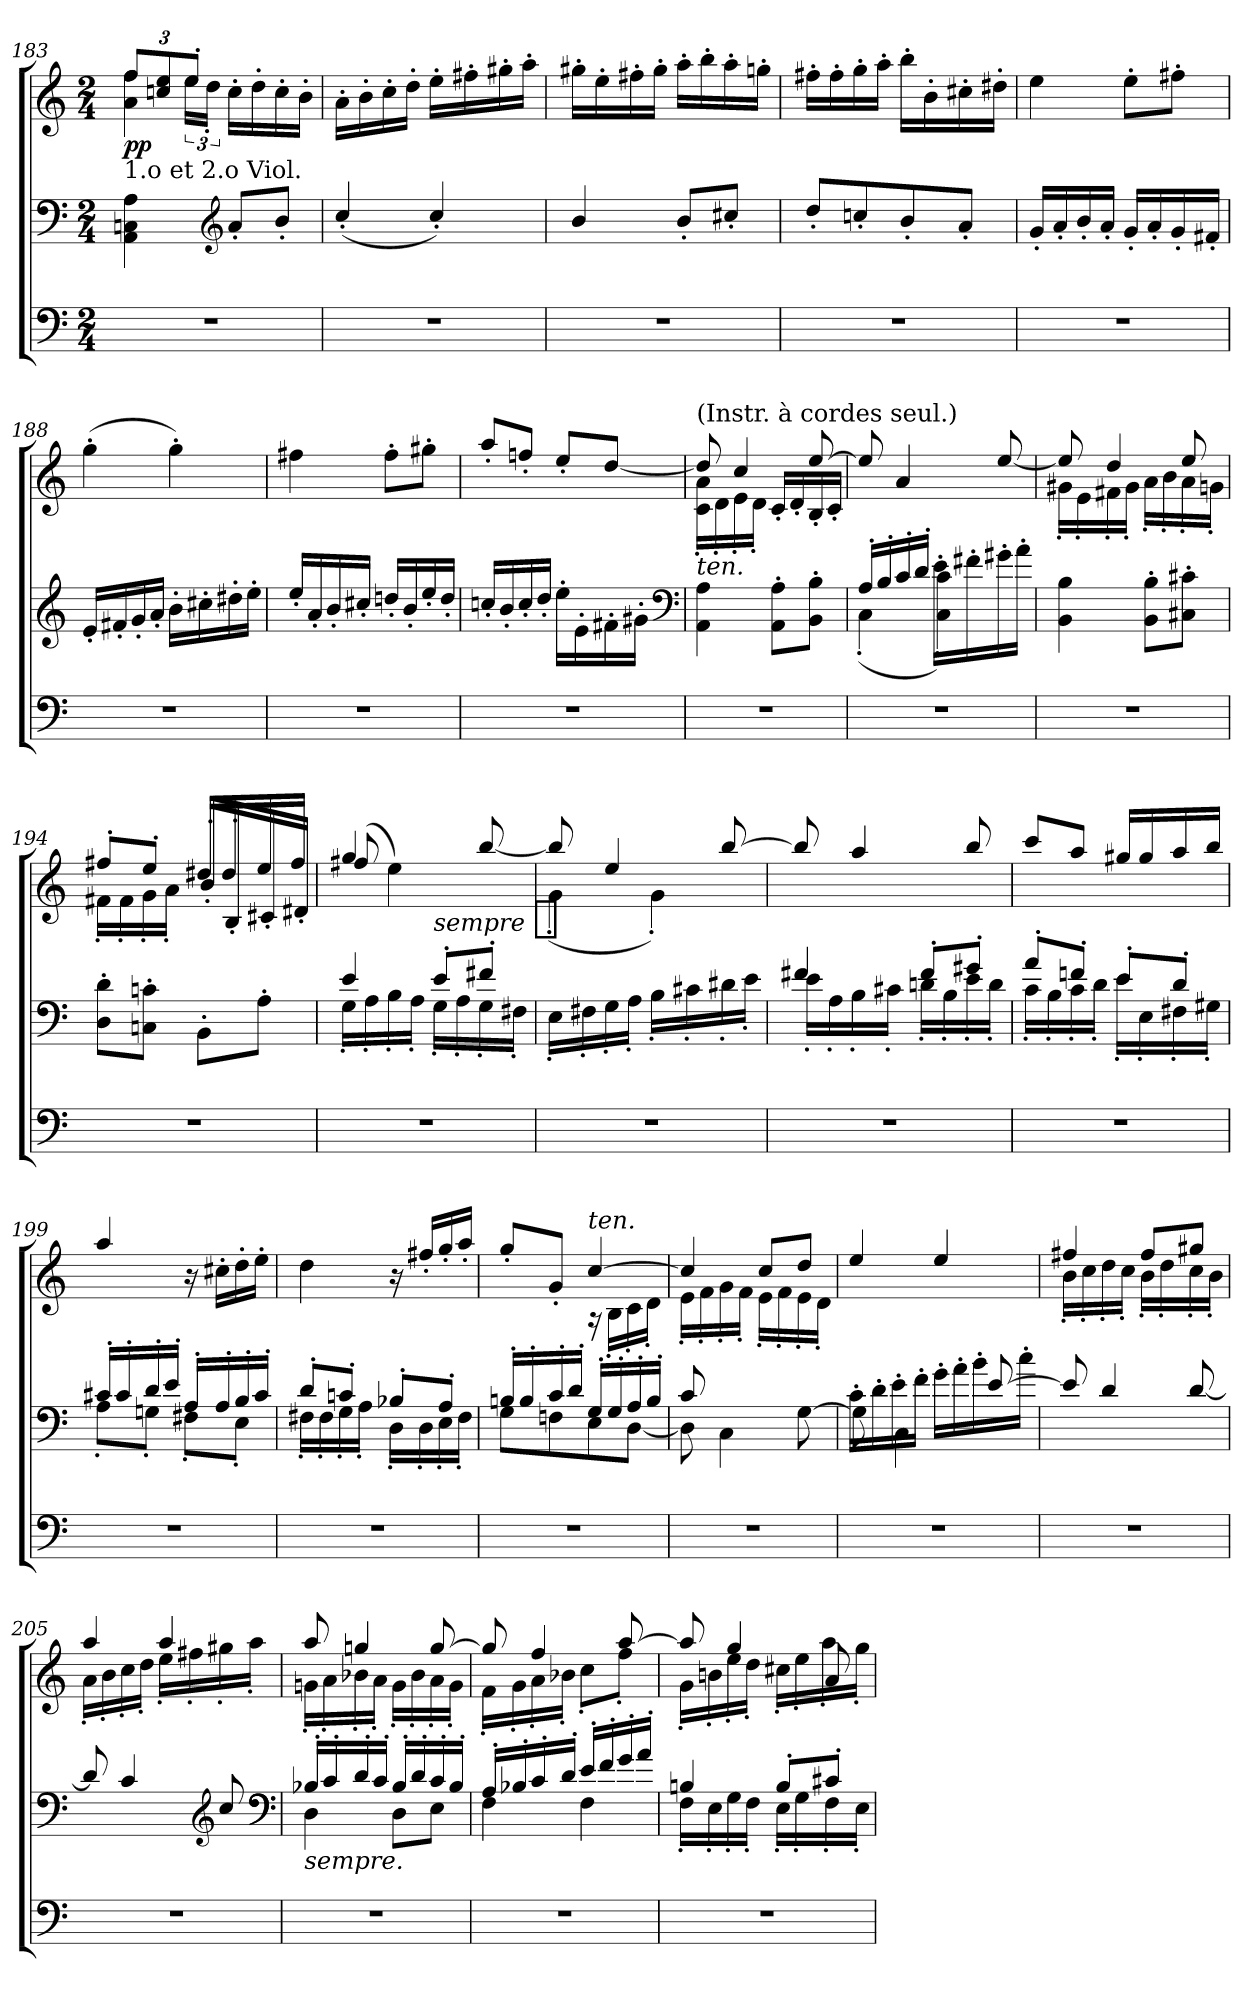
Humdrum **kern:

**kern	**kern	**kern	**dynam
*part1	*part1	*part1	*part1
*staff3	*staff2	*staff1	*staff1/2/3
*clefF4	*clefF4	*clefG2	*
*k[]	*k[]	*k[]	*
*M2/4	*M2/4	*M2/4	*
=183	=183	=183	=183
*	*	*^	*
*	*	*Xbrackettup	*brackettup	*
*	*	*	*^	*
!	!	!LO:TX:b:t=1.o et 2.o Viol.	!	!	!
!	!	!	!	!	!LO:DY:b
2r	4AA\ 4Cn\ 4A\	12ff/L	6ryy	4a\ 4ff\	pp
.	.	12ccn/ 12ee/	.	.	.
.	.	12ee'/J	24ee\LL	.	.
.	.	.	24dd'\JJ	.	.
*	*clefG2	*	*	*	*
.	8a'/L	4ryy	16cc'\LL	4ryy	.
.	.	.	16dd'\	.	.
.	8b'/J	.	16cc'\	.	.
.	.	.	16b'\JJ	.	.
*	*	*v	*v	*v	*
=184	=184	=184	=184
2r	(<4cc'/	16a'\LL	.
.	.	16b'\	.
.	.	16cc'\	.
.	.	16dd'\JJ	.
.	4cc'/)	16ee'\LL	.
.	.	16ff#X'\	.
.	.	16gg#X'\	.
.	.	16aa'\JJ	.
=185	=185	=185	=185
2r	4b/	16gg#X'\LL	.
.	.	16ee'\	.
.	.	16ff#X'\	.
.	.	16gg#'\JJ	.
.	8b'/L	16aa'\LL	.
.	.	16bb'\	.
.	8cc#X'/J	16aa'\	.
.	.	16ggn'\JJ	.
=186	=186	=186	=186
2r	8dd'/L	16ff#X'\LL	.
.	.	16ff#'\	.
.	8ccn'/	16gg'\	.
.	.	16aa'\JJ	.
.	8b'/	16bb'\LL	.
.	.	16b'\	.
.	8a'/J	16cc#X'\	.
.	.	16dd#X'\JJ	.
=187	=187	=187	=187
2r	16g'/LL	4ee\	.
.	16a'/	.	.
.	16b'/	.	.
.	16a'/JJ	.	.
.	16g'/LL	8ee'\L	.
.	16a'/	.	.
.	16g'/	8ff#X'\J	.
.	16f#X'/JJ	.	.
=188	=188	=188	=188
2r	16e'/LL	(>4gg'\	.
.	16f#X'/	.	.
.	16g'/	.	.
.	16a'/JJ	.	.
.	16b'\LL	4gg'\)	.
.	16cc#X'\	.	.
.	16dd#X'\	.	.
.	16ee'\JJ	.	.
=189	=189	=189	=189
2r	16ee'/LL	4ff#X\	.
.	16a'/	.	.
.	16b'/	.	.
.	16cc#X'/JJ	.	.
.	16ddn'/LL	8ff#'\L	.
.	16b'/	.	.
.	16ee'/	8gg#X'\J	.
.	16dd'/JJ	.	.
=190	=190	=190	=190
2r	16ccn'/LL	8aa'/L	.
.	16b'/	.	.
.	16cc'/	8ffn'/J	.
.	16dd'/JJ	.	.
.	16ee'\LL	8ee'/L	.
.	16e'\	.	.
.	16f#X'\	[8dd/J	.
.	16g#X'\JJ	.	.
*	*clefF4	*	*
=191	=191	=191	=191
*	*	*^	*
!	!	!LO:TX:a:t=(Instr. à cordes seul.)	!	!
!	!LO:TX:a:i:t=ten.	!	!	!
2r	4AA\ 4A\	8dd/]	16c'\ 16a'\LL	.
.	.	.	16d'\	.
.	.	4cc/	16e'\	.
.	.	.	16d'\JJ	.
.	8AA'\ 8A'\L	.	16c'\LL	.
.	.	.	16d'\	.
.	8BB'\ 8B'\J	[8ee/	16B'/	.
.	.	.	16c'/JJ	.
*	*	*v	*v	*
=192	=192	=192	=192
*	*^	*	*
2r	16A'/LL	(<4C'\	8ee/]	.
.	16B'/	.	.	.
.	16c'\	.	4a/	.
.	16d'\JJ	.	.	.
.	16e'\LL	4C'\ 4c'\)	.	.
.	16f#X'\	.	.	.
.	16g#X'\	.	[8ee/	.
.	16a'\JJ	.	.	.
*	*v	*v	*	*
=193	=193	=193	=193
*	*	*^	*
2r	4BB\ 4B\	8ee/]	16g#X'\LL	.
.	.	.	16e'\	.
.	.	4dd/	16f#X'\	.
.	.	.	16g#'\JJ	.
.	8BB'\ 8B'\L	.	16a'\LL	.
.	.	.	16b'\	.
.	8C#X'\ 8c#X'\J	8ee/	16a'\	.
.	.	.	16gn'\JJ	.
=194	=194	=194	=194	=194
2r	8D'\ 8d'\L	8ff#X'/L	16f#X'\LL	.
.	.	.	16f#'\	.
.	8Cn'\ 8cn'\J	8ee'/J	16g'\	.
.	.	.	16a'\JJ	.
.	8BB'\L	16dd#X'/LL	16b'\LL	.
.	.	16dd#'/	16B'/	.
.	8A'\J	16ee'/	16c#X'/	.
.	.	16ff#'/JJ	16d#X'/JJ	.
=195	=195	=195	=195	=195
*	*^	*	*	*
2r	4e/	16G'\LL	4gg/	(>8ff#X/	.
.	.	16A'\	.	.	.
.	.	16B'\	.	4ee\)	.
.	.	16A'\JJ	.	.	.
!	!	!	!	!	!LO:DY:a=2:t=sempre %s
.	8e'/L	16G'\LL	8ryy	.	pp
.	.	16A'\	.	.	.
.	8f#X'/J	16G'\	[8bb/	8ryy	.
.	.	16F#X'\JJ	.	.	.
=196	=196	=196	=196	=196	=196
2r	2ryy	16E'\LL	8bb/]	(<4g'\	.
.	.	16F#X'\	.	.	.
.	.	16G'\	4ee/	.	.
.	.	16A'\JJ	.	.	.
.	.	16B'\LL	.	4g'\)	.
.	.	16c#X'\	.	.	.
.	.	16d#X'\	[8bb/	.	.
.	.	16e'\JJ	.	.	.
*	*	*	*v	*v	*
=197	=197	=197	=197	=197
2r	4f#X/	16e'\LL	8bb/]	.
.	.	16A'\	.	.
.	.	16B'\	4aa/	.
.	.	16c#X'\JJ	.	.
.	8f#'/L	16dn'\LL	.	.
.	.	16B'\	.	.
.	8g#X'/J	16e'\	8bb/	.
.	.	16d'\JJ	.	.
=198	=198	=198	=198	=198
2r	8a'/L	16c'\LL	8ccc/L	.
.	.	16B'\	.	.
.	8fn'/J	16c'\	8aa/J	.
.	.	16d'\JJ	.	.
.	8e'/L	16e'\LL	16gg#X/LL	.
.	.	16E'\	16gg#/	.
.	8d'/J	16F#X'\	16aa/	.
.	.	16G#X'\JJ	16bb/JJ	.
=199	=199	=199	=199	=199
2r	16c#X'/LL	8A'\L	4aa/	.
.	16c#'/	.	.	.
.	16d'/	8Gn'\J	.	.
.	16e'/JJ	.	.	.
.	16A'/LL	8F#X'\L	16r	.
.	16A'/	.	16cc#X'\LL	.
.	16B'/	8E'\J	16dd'\	.
.	16c#'/JJ	.	16ee'\JJ	.
=200	=200	=200	=200	=200
2r	8d'/L	16F#X'\LL	4dd\	.
.	.	16F#'\	.	.
.	8cn'/J	16G'\	.	.
.	.	16A'\JJ	.	.
.	8B-X'/L	16D'\LL	16r	.
.	.	16D'\	16ff#X'/LL	.
.	8A'/J	16E'\	16gg'/	.
.	.	16F#'\JJ	16aa'/JJ	.
=201	=201	=201	=201	=201
*	*	*	*^	*
2r	16Bn'/LL	8G\L	8gg'/L	4ryy	.
.	16B'/	.	.	.	.
.	16c'/	8Fn\	8g'/J	.	.
.	16d'/JJ	.	.	.	.
!	!	!	!LO:TX:a:i:t=ten.	!	!
.	16G'/LL	8E\	[4cc/	16r	.
.	16G'/	.	.	16B'\LL	.
.	16A'/	[8D\J	.	16c'\	.
.	16B'/JJ	.	.	16d'\JJ	.
=202	=202	=202	=202	=202	=202
2r	8c/	8D\]	4cc/]	16e'\LL	.
.	.	.	.	16f'\	.
.	4.ryy	4C\	.	16g'\	.
.	.	.	.	16f'\JJ	.
.	.	.	8cc/L	16e'\LL	.
.	.	.	.	16f'\	.
.	.	[8G\	8dd/J	16e'\	.
.	.	.	.	16d'\JJ	.
*	*	*	*v	*v	*
=203	=203	=203	=203	=203
*	*	*^	*	*
2r	16c'/LL	2ryy	8G\]	4ee/	.
.	16d'\	.	.	.	.
.	16e'\	.	4C\	.	.
.	16f'\JJ	.	.	.	.
.	16g'\LL	.	.	4ee/	.
.	16a'\	.	.	.	.
.	16b'\	.	[8e/	.	.
.	16cc'\JJ	.	.	.	.
*	*	*v	*v	*	*
=204	=204	=204	=204	=204
*	*	*	*^	*
2r	2ryy	8e/]	4ff#X/	16b'\LL	.
.	.	.	.	16cc'\	.
.	.	4d/	.	16dd'\	.
.	.	.	.	16cc'\JJ	.
.	.	.	8ff#/L	16b'\LL	.
.	.	.	.	16dd'\	.
.	.	[8d/	8gg#X/J	16cc'\	.
.	.	.	.	16b'\JJ	.
=205	=205	=205	=205	=205	=205
2r	2ryy	8d/]	4aa/	16a'\LL	.
.	.	.	.	16b'\	.
.	.	4c/	.	16cc'\	.
.	.	.	.	16dd'\JJ	.
.	.	.	4aa/	16ee'\LL	.
.	.	.	.	16ff#X'\	.
*	*clefG2	*	*	*	*
.	.	8cc/	.	16gg#X'\	.
.	.	.	.	16aa'\JJ	.
*	*clefF4	*	*	*	*
=206	=206	=206	=206	=206	=206
!	!LO:TX:b:i:t=sempre.	!	!	!	!
2r	16B-X'/LL	4D\	8aa/	16gn'\LL	.
.	16c'/	.	.	16a'\	.
.	16d'/	.	4ggn/	16b-X'\	.
.	16c'/JJ	.	.	16a'\JJ	.
.	16B-'/LL	8D\L	.	16g'\LL	.
.	16d'/	.	.	16b-'\	.
.	16c'/	8E\J	[8gg/	16a'\	.
.	16B-'/JJ	.	.	16g'\JJ	.
=207	=207	=207	=207	=207	=207
2r	16A'/LL	4F\	8gg/]	16f'\LL	.
.	16B-X'/	.	.	16g'\	.
.	16c'/	.	4ff/	16a'\	.
.	16d'/JJ	.	.	16b-X'\JJ	.
.	16e'/LL	4F\	.	8cc'\L	.
.	16f'/	.	.	.	.
.	16g'/	.	[8aa/	8ff'\J	.
.	16a'/JJ	.	.	.	.
=208	=208	=208	=208	=208	=208
*	*	*	*	*^	*
2r	4Bn/	16F'\LL	8aa/]	16g'\LL	4ryy	.
.	.	16E'\	.	16bn'\	.	.
.	.	16G'\	4gg/	16ee'\	.	.
.	.	16F'\JJ	.	16dd'\JJ	.	.
.	8B'/L	16E'\LL	.	16cc#X'\LL	8ryy	.
.	.	16G'\	.	16ee'\	.	.
.	8c#X'/J	16F'\	8a/	16aa'\	16ryy	.
.	.	16E'\JJ	.	16gg'\JJ	[16gg\yy	.
*	*v	*v	*	*	*	*
*	*	*v	*v	*v	*
=	=	=	=
*-	*-	*-	*-
